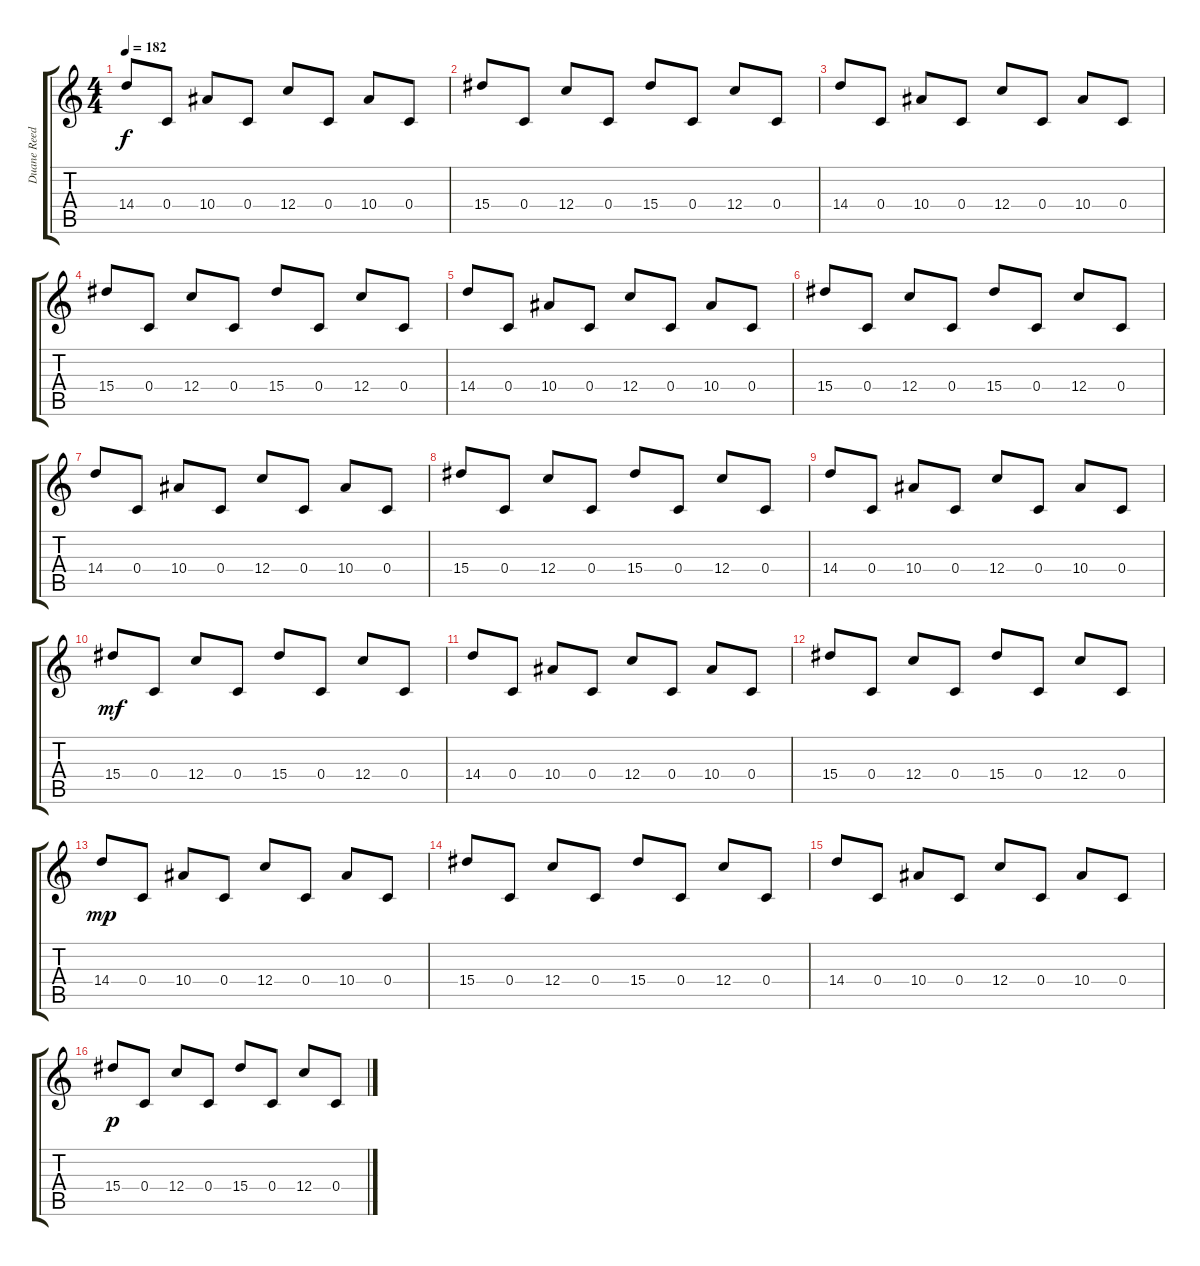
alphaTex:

\track ("Duane Reed" "Duane Reed") {instrument overdrivenguitar}
\staff {score tabs}
\tuning (D4 A3 F3 C3 G2 C2) {hide}
\ts (4 4)
\tempo 182
\clef g2
\ks c
14.4.8{dy f} 0.4.8 10.4.8 0.4.8 12.4.8 0.4.8 10.4.8 0.4.8 |
15.4.8 0.4.8 12.4.8 0.4.8 15.4.8 0.4.8 12.4.8 0.4.8 |
14.4.8 0.4.8 10.4.8 0.4.8 12.4.8 0.4.8 10.4.8 0.4.8 |
15.4.8 0.4.8 12.4.8 0.4.8 15.4.8 0.4.8 12.4.8 0.4.8 |
14.4.8 0.4.8 10.4.8 0.4.8 12.4.8 0.4.8 10.4.8 0.4.8 |
15.4.8 0.4.8 12.4.8 0.4.8 15.4.8 0.4.8 12.4.8 0.4.8 |
14.4.8 0.4.8 10.4.8 0.4.8 12.4.8 0.4.8 10.4.8 0.4.8 |
15.4.8 0.4.8 12.4.8 0.4.8 15.4.8 0.4.8 12.4.8 0.4.8 |
14.4.8 0.4.8 10.4.8 0.4.8 12.4.8 0.4.8 10.4.8 0.4.8 |
15.4.8{dy mf} 0.4.8 12.4.8 0.4.8 15.4.8 0.4.8 12.4.8 0.4.8 |
14.4.8 0.4.8 10.4.8 0.4.8 12.4.8 0.4.8 10.4.8 0.4.8 |
15.4.8 0.4.8 12.4.8 0.4.8 15.4.8 0.4.8 12.4.8 0.4.8 |
14.4.8{dy mp} 0.4.8 10.4.8 0.4.8 12.4.8 0.4.8 10.4.8 0.4.8 |
15.4.8 0.4.8 12.4.8 0.4.8 15.4.8 0.4.8 12.4.8 0.4.8 |
14.4.8 0.4.8 10.4.8 0.4.8 12.4.8 0.4.8 10.4.8 0.4.8 |
15.4.8{dy p} 0.4.8 12.4.8 0.4.8 15.4.8 0.4.8 12.4.8 0.4.8
